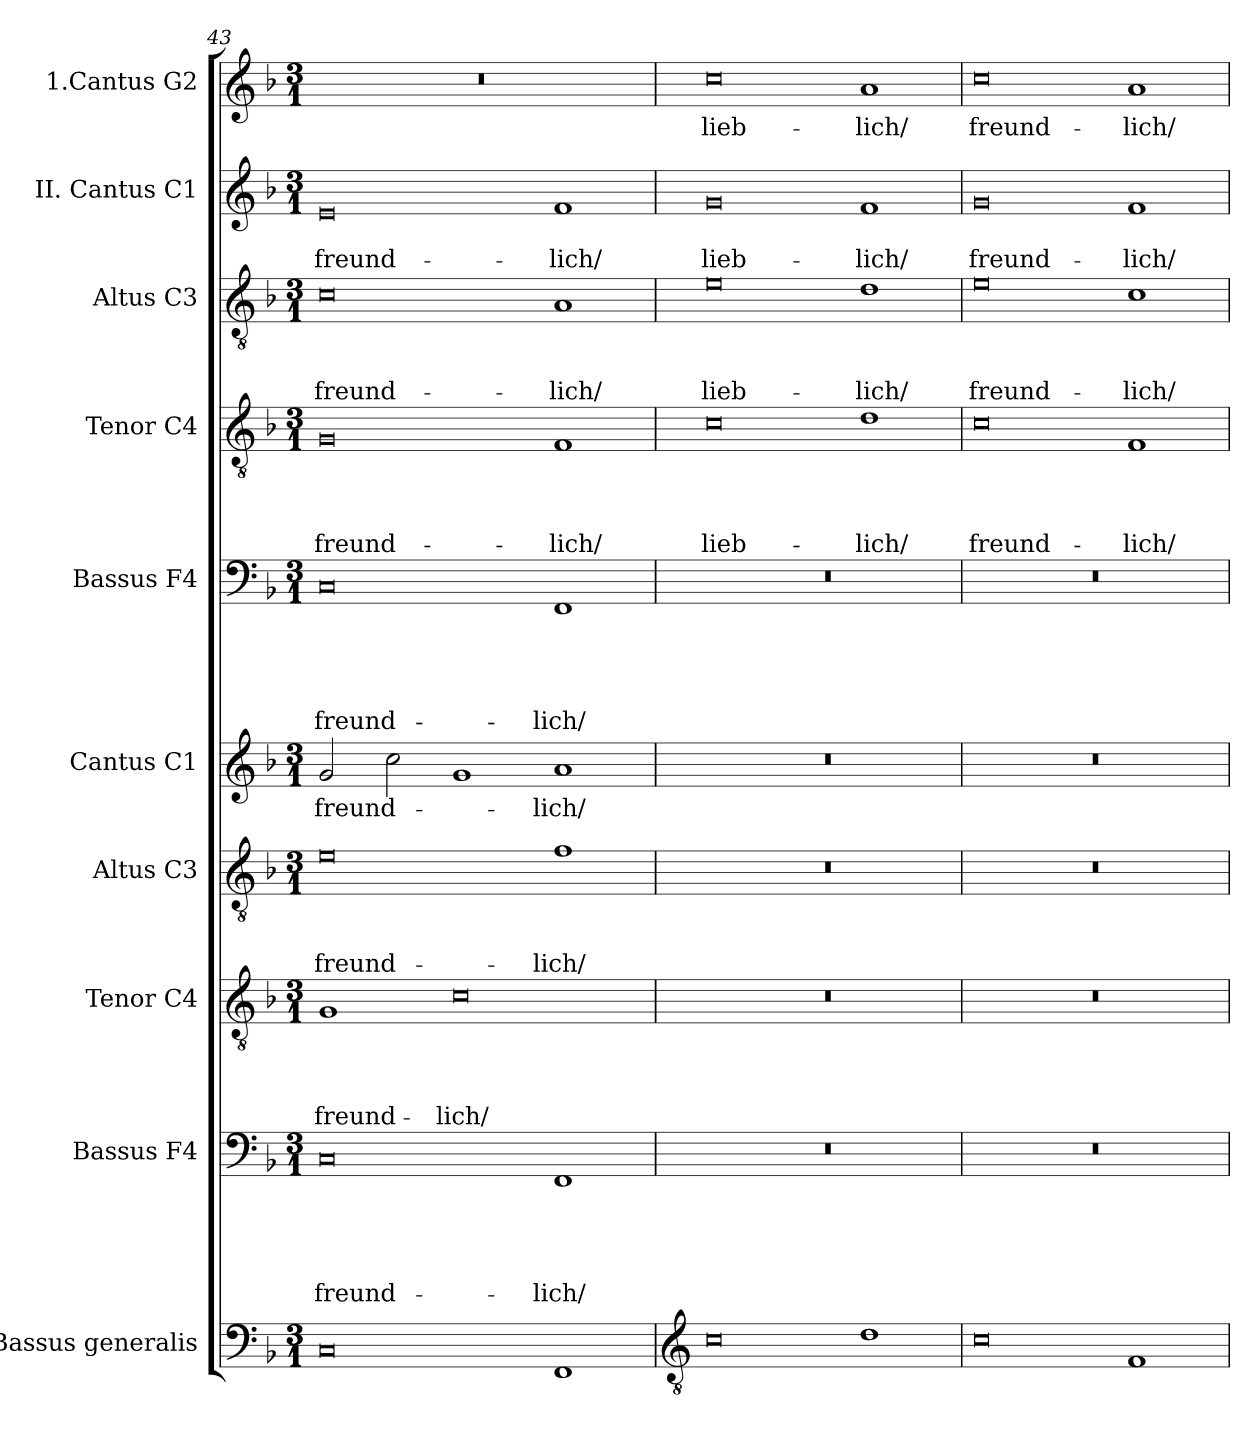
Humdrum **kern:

**kern	**kern	**text	**text	**text	**text	**text	**kern	**text	**text	**text	**text	**kern	**text	**text	**text	**kern	**text	**kern	**text	**text	**text	**text	**text	**kern	**text	**text	**text	**text	**kern	**text	**text	**text	**kern	**text	**text	**kern	**text
*part10	*part9	*part9	*part9	*part9	*part9	*part9	*part8	*part8	*part8	*part8	*part8	*part7	*part7	*part7	*part7	*part6	*part6	*part5	*part5	*part5	*part5	*part5	*part5	*part4	*part4	*part4	*part4	*part4	*part3	*part3	*part3	*part3	*part2	*part2	*part2	*part1	*part1
*staff10	*staff9	*staff9	*staff9	*staff9	*staff9	*staff9	*staff8	*staff8	*staff8	*staff8	*staff8	*staff7	*staff7	*staff7	*staff7	*staff6	*staff6	*staff5	*staff5	*staff5	*staff5	*staff5	*staff5	*staff4	*staff4	*staff4	*staff4	*staff4	*staff3	*staff3	*staff3	*staff3	*staff2	*staff2	*staff2	*staff1	*staff1
*I"Bassus  generalis	*I"Bassus F4	*	*	*	*	*	*I"Tenor C4	*	*	*	*	*I"Altus  C3	*	*	*	*I"Cantus C1	*	*I"Bassus F4	*	*	*	*	*	*I"Tenor C4	*	*	*	*	*I"Altus C3	*	*	*	*I"II. Cantus C1	*	*	*I"1.Cantus G2	*
*clefF4	*clefF4	*	*	*	*	*	*clefGv2	*	*	*	*	*clefGv2	*	*	*	*clefG2	*	*clefF4	*	*	*	*	*	*clefGv2	*	*	*	*	*clefGv2	*	*	*	*clefG2	*	*	*clefG2	*
*k[b-]	*k[b-]	*	*	*	*	*	*k[b-]	*	*	*	*	*k[b-]	*	*	*	*k[b-]	*	*k[b-]	*	*	*	*	*	*k[b-]	*	*	*	*	*k[b-]	*	*	*	*k[b-]	*	*	*k[b-]	*
*F:	*F:	*	*	*	*	*	*F:	*	*	*	*	*F:	*	*	*	*F:	*	*F:	*	*	*	*	*	*F:	*	*	*	*	*F:	*	*	*	*F:	*	*	*F:	*
*M3/1	*M3/1	*	*	*	*	*	*M3/1	*	*	*	*	*M3/1	*	*	*	*M3/1	*	*M3/1	*	*	*	*	*	*M3/1	*	*	*	*	*M3/1	*	*	*	*M3/1	*	*	*M3/1	*
=43	=43	=43	=43	=43	=43	=43	=43	=43	=43	=43	=43	=43	=43	=43	=43	=43	=43	=43	=43	=43	=43	=43	=43	=43	=43	=43	=43	=43	=43	=43	=43	=43	=43	=43	=43	=43	=43
0C	0C	.	.	.	.	freund-	1G	.	.	.	freund-	0e	.	.	freund-	2g/	freund-	0C	.	.	.	.	freund-	0G	.	.	.	freund-	0c	.	.	freund-	0e	.	freund-	0.r	.
.	.	.	.	.	.	.	.	.	.	.	.	.	.	.	.	2cc\	.	.	.	.	.	.	.	.	.	.	.	.	.	.	.	.	.	.	.	.	.
.	.	.	.	.	.	.	0c	.	.	.	-lich/	.	.	.	.	1g	.	.	.	.	.	.	.	.	.	.	.	.	.	.	.	.	.	.	.	.	.
1FF	1FF	.	.	.	.	-lich/	.	.	.	.	.	1f	.	.	-lich/	1a	-lich/	1FF	.	.	.	.	-lich/	1F	.	.	.	-lich/	1A	.	.	-lich/	1f	.	-lich/	.	.
=44	=44	=44	=44	=44	=44	=44	=44	=44	=44	=44	=44	=44	=44	=44	=44	=44	=44	=44	=44	=44	=44	=44	=44	=44	=44	=44	=44	=44	=44	=44	=44	=44	=44	=44	=44	=44	=44
*clefGv2	*	*	*	*	*	*	*	*	*	*	*	*	*	*	*	*	*	*	*	*	*	*	*	*	*	*	*	*	*	*	*	*	*	*	*	*	*
0c	0.r	.	.	.	.	.	0.r	.	.	.	.	0.r	.	.	.	0.r	.	0.r	.	.	.	.	.	0c	.	.	.	lieb-	0e	.	.	lieb-	0g	.	lieb-	0cc	lieb-
1d	.	.	.	.	.	.	.	.	.	.	.	.	.	.	.	.	.	.	.	.	.	.	.	1d	.	.	.	-lich/	1d	.	.	-lich/	1f	.	-lich/	1a	-lich/
!!LO:PB:g=z
=45	=45	=45	=45	=45	=45	=45	=45	=45	=45	=45	=45	=45	=45	=45	=45	=45	=45	=45	=45	=45	=45	=45	=45	=45	=45	=45	=45	=45	=45	=45	=45	=45	=45	=45	=45	=45	=45
0c	0.r	.	.	.	.	.	0.r	.	.	.	.	0.r	.	.	.	0.r	.	0.r	.	.	.	.	.	0c	.	.	.	freund-	0e	.	.	freund-	0g	.	freund-	0cc	freund-
1F	.	.	.	.	.	.	.	.	.	.	.	.	.	.	.	.	.	.	.	.	.	.	.	1F	.	.	.	-lich/	1c	.	.	-lich/	1f	.	-lich/	1a	-lich/
=	=	=	=	=	=	=	=	=	=	=	=	=	=	=	=	=	=	=	=	=	=	=	=	=	=	=	=	=	=	=	=	=	=	=	=	=	=
*-	*-	*-	*-	*-	*-	*-	*-	*-	*-	*-	*-	*-	*-	*-	*-	*-	*-	*-	*-	*-	*-	*-	*-	*-	*-	*-	*-	*-	*-	*-	*-	*-	*-	*-	*-	*-	*-
